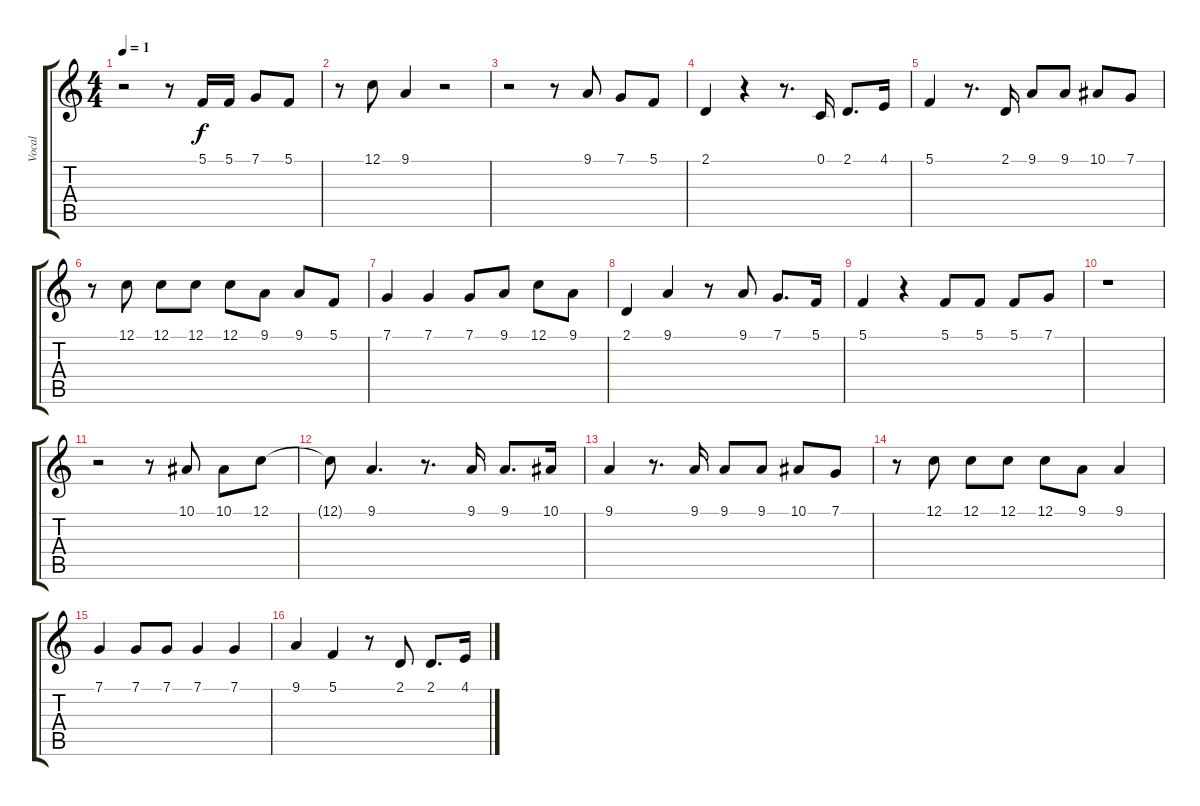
\track ("Vocal" "Vocal") {instrument lead6voice}
\staff {score tabs}
\tuning (C4 Bb3 E3 B2 Gb2 Db2) {hide}
\ts (4 4)
\tempo 1
\clef g2
\ks c
r.2{dy f} r.8 5.1.16 5.1.16 7.1.8 5.1.8 |
r.8 12.1.8 9.1.4 r.2 |
r.2 r.8 9.1.8 7.1.8 5.1.8 |
2.1.4 r.4 r.8{d} 0.1.16 2.1.8{d} 4.1.16 |
5.1.4 r.8{d} 2.1.16 9.1.8 9.1.8 10.1.8 7.1.8 |
r.8 12.1.8 12.1.8 12.1.8 12.1.8 9.1.8 9.1.8 5.1.8 |
7.1.4 7.1.4 7.1.8 9.1.8 12.1.8 9.1.8 |
2.1.4 9.1.4 r.8 9.1.8 7.1.8{d} 5.1.16 |
5.1.4 r.4 5.1.8 5.1.8 5.1.8 7.1.8 |
r.1 |
r.2 r.8 10.1.8 10.1.8 12.1.8 |
12.1{t}.8 9.1.4{d} r.8{d} 9.1.16 9.1.8{d} 10.1.16 |
9.1.4 r.8{d} 9.1.16 9.1.8 9.1.8 10.1.8 7.1.8 |
r.8 12.1.8 12.1.8 12.1.8 12.1.8 9.1.8 9.1.4 |
7.1.4 7.1.8 7.1.8 7.1.4 7.1.4 |
9.1.4 5.1.4 r.8 2.1.8 2.1.8{d} 4.1.16
